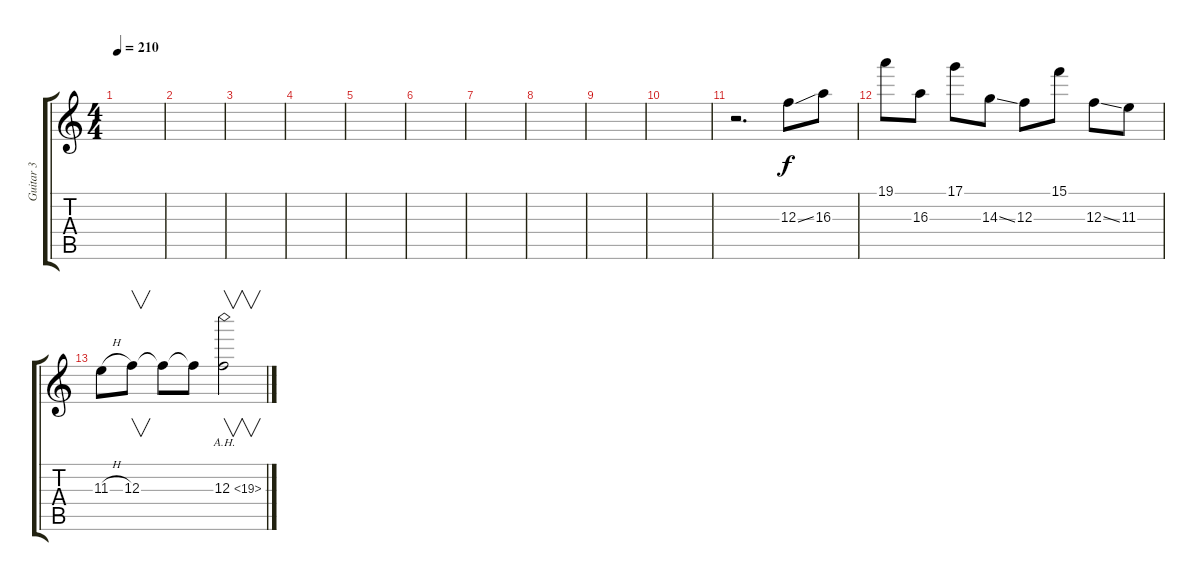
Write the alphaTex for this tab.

\track ("Guitar 3" "Guitar 3") {instrument overdrivenguitar}
\staff {score tabs}
\tuning (D4 A3 F3 C3 G2 D2) {hide}
\ts (4 4)
\tempo 210
\clef g2
\ks c
|
|
|
|
|
|
|
|
|
|
r.2{d} 12.3{ss}.8 16.3.8 |
19.1.8 16.3.8 17.1.8 14.3{ss}.8 12.3.8 15.1.8 12.3{ss}.8 11.3.8 |
11.3{h}.8 12.3.8{v} 12.3{t}.8 12.3{t}.8 12.3{ah 7}.2{v}
